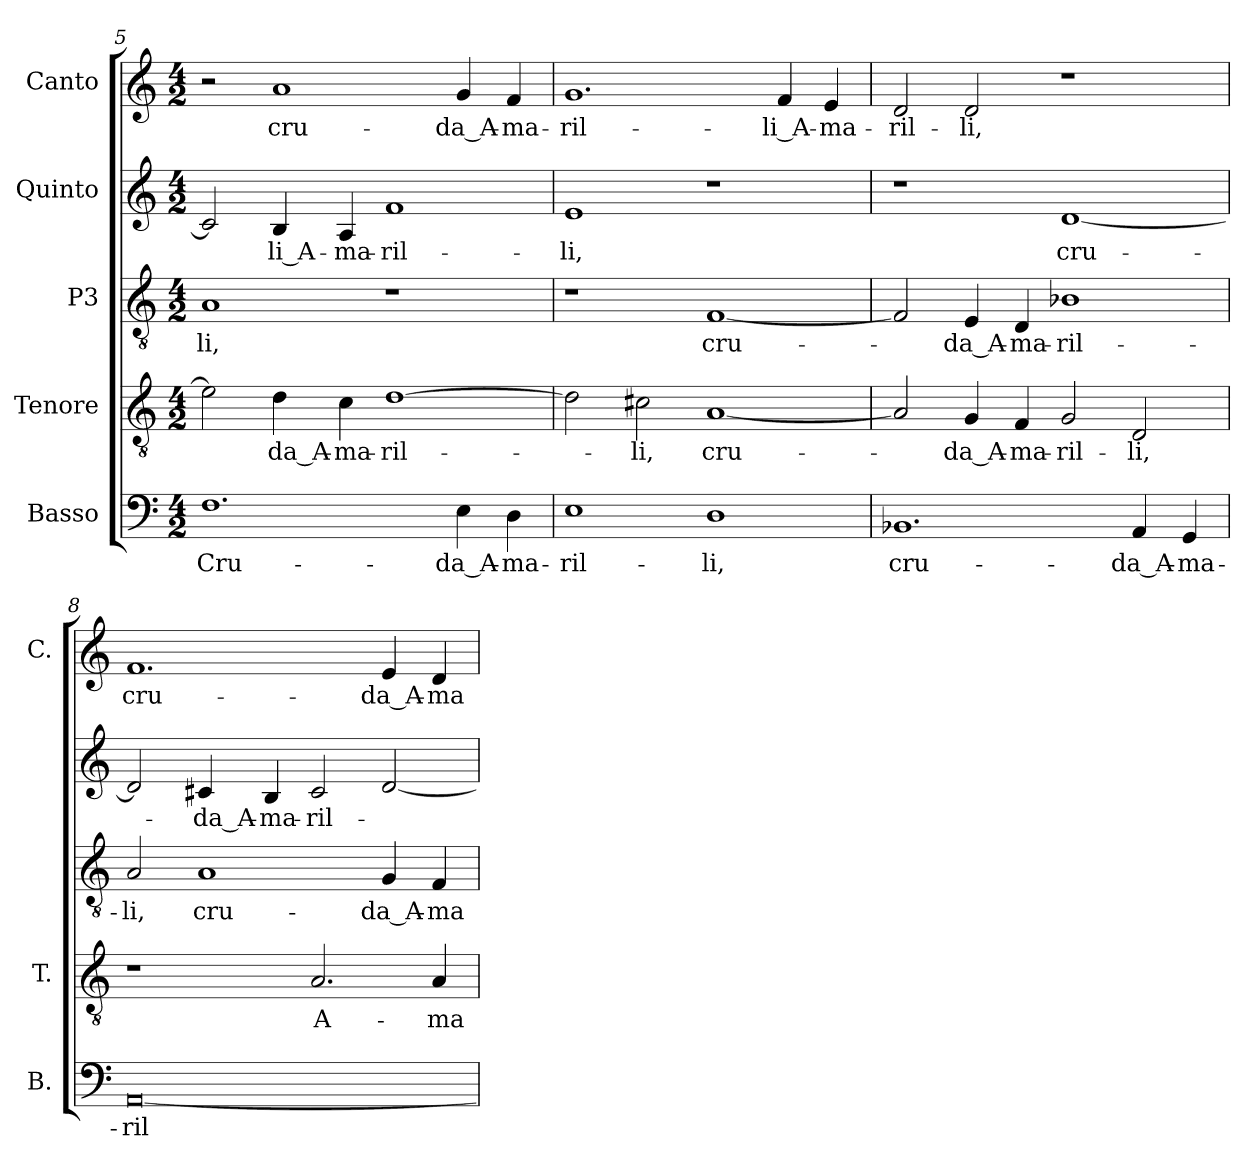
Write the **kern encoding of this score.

**kern	**text	**kern	**text	**kern	**text	**kern	**text	**kern	**text
*part5	*part5	*part4	*part4	*part3	*part3	*part2	*part2	*part1	*part1
*staff5	*staff5	*staff4	*staff4	*staff3	*staff3	*staff2	*staff2	*staff1	*staff1
*I"Basso	*	*I"Tenore	*	*I"P3	*	*I"Quinto	*	*I"Canto	*
*I'B.	*	*I'T.	*	*	*	*	*	*I'C.	*
*clefF4	*	*clefGv2	*	*clefGv2	*	*clefG2	*	*clefG2	*
*	*	*ITrd7c12	*	*ITrd7c12	*	*	*	*	*
*k[]	*	*k[]	*	*k[]	*	*k[]	*	*k[]	*
*C:	*	*C:	*	*C:	*	*C:	*	*C:	*
*M4/2	*	*M4/2	*	*M4/2	*	*M4/2	*	*M4/2	*
=5	=5	=5	=5	=5	=5	=5	=5	=5	=5
!	!LO:LY:b:color=#000000	!	!	!	!	!	!	!	!
!	!	!	!	!	!LO:LY:b:color=#000000	!	!	!	!
1.Fi	Cru-	2Ei\]	.	1AAi	-li,	2ci/]	.	2r	.
!	!	!	!LO:LY:b:color=#000000	!	!	!	!	!	!
!	!	!	!	!	!	!	!LO:LY:b:color=#000000	!	!
!	!	!	!	!	!	!	!	!	!LO:LY:b:color=#000000
.	.	4Di\	-da_A-	.	.	4Bi/	-li_A-	1ai	cru-
!	!	!	!LO:LY:b:color=#000000	!	!	!	!	!	!
!	!	!	!	!	!	!	!LO:LY:b:color=#000000	!	!
.	.	4Ci\	-ma-	.	.	4Ai/	-ma-	.	.
!	!	!	!LO:LY:b:color=#000000	!	!	!	!	!	!
!	!	!	!	!	!	!	!LO:LY:b:color=#000000	!	!
.	.	[>1Di	-ril-	1r	.	1fi	-ril-	.	.
!	!LO:LY:b:color=#000000	!	!	!	!	!	!	!	!
!	!	!	!	!	!	!	!	!	!LO:LY:b:color=#000000
4Ei\	-da_A-	.	.	.	.	.	.	4gi/	-da_A-
!	!LO:LY:b:color=#000000	!	!	!	!	!	!	!	!
!	!	!	!	!	!	!	!	!	!LO:LY:b:color=#000000
4Di\	-ma-	.	.	.	.	.	.	4fi/	-ma-
=6	=6	=6	=6	=6	=6	=6	=6	=6	=6
!	!LO:LY:b:color=#000000	!	!	!	!	!	!	!	!
!	!	!	!	!	!	!	!LO:LY:b:color=#000000	!	!
!	!	!	!	!	!	!	!	!	!LO:LY:b:color=#000000
1Ei	-ril-	2Di\]	.	1r	.	1ei	-li,	1.gi	-ril-
!	!	!	!LO:LY:b:color=#000000	!	!	!	!	!	!
.	.	2C#Xi\	-li,	.	.	.	.	.	.
!	!LO:LY:b:color=#000000	!	!	!	!	!	!	!	!
!	!	!	!LO:LY:b:color=#000000	!	!	!	!	!	!
!	!	!	!	!	!LO:LY:b:color=#000000	!	!	!	!
1Di	-li,	[<1AAi	cru-	[<1FFi	cru-	1r	.	.	.
!	!	!	!	!	!	!	!	!	!LO:LY:b:color=#000000
.	.	.	.	.	.	.	.	4fi/	-li_A-
!	!	!	!	!	!	!	!	!	!LO:LY:b:color=#000000
.	.	.	.	.	.	.	.	4ei/	-ma-
=7	=7	=7	=7	=7	=7	=7	=7	=7	=7
!	!LO:LY:b:color=#000000	!	!	!	!	!	!	!	!
!	!	!	!	!	!	!	!	!	!LO:LY:b:color=#000000
1.BB-Xi	cru-	2AAi/]	.	2FFi/]	.	1r	.	2di/	-ril-
!	!	!	!LO:LY:b:color=#000000	!	!	!	!	!	!
!	!	!	!	!	!LO:LY:b:color=#000000	!	!	!	!
!	!	!	!	!	!	!	!	!	!LO:LY:b:color=#000000
.	.	4GGi/	-da_A-	4EEi/	-da_A-	.	.	2di/	-li,
!	!	!	!LO:LY:b:color=#000000	!	!	!	!	!	!
!	!	!	!	!	!LO:LY:b:color=#000000	!	!	!	!
.	.	4FFi/	-ma-	4DDi/	-ma-	.	.	.	.
!	!	!	!LO:LY:b:color=#000000	!	!	!	!	!	!
!	!	!	!	!	!LO:LY:b:color=#000000	!	!	!	!
!	!	!	!	!	!	!	!LO:LY:b:color=#000000	!	!
.	.	2GGi/	-ril-	1BB-Xi	-ril-	[<1di	cru-	1r	.
!	!LO:LY:b:color=#000000	!	!	!	!	!	!	!	!
!	!	!	!LO:LY:b:color=#000000	!	!	!	!	!	!
4AAi/	-da_A-	2DDi/	-li,	.	.	.	.	.	.
!	!LO:LY:b:color=#000000	!	!	!	!	!	!	!	!
4GGi/	-ma-	.	.	.	.	.	.	.	.
!!LO:LB:g=z
=8	=8	=8	=8	=8	=8	=8	=8	=8	=8
!	!LO:LY:b:color=#000000	!	!	!	!	!	!	!	!
!	!	!	!	!	!LO:LY:b:color=#000000	!	!	!	!
!	!	!	!	!	!	!	!	!	!LO:LY:b:color=#000000
[<0AAi	-ril-	1r	.	2AAi/	-li,	2di/]	.	1.fi	cru-
!	!	!	!	!	!LO:LY:b:color=#000000	!	!	!	!
!	!	!	!	!	!	!	!LO:LY:b:color=#000000	!	!
.	.	.	.	1AAi	cru-	4c#Xi/	-da_A-	.	.
!	!	!	!	!	!	!	!LO:LY:b:color=#000000	!	!
.	.	.	.	.	.	4Bi/	-ma-	.	.
!	!	!	!LO:LY:b:color=#000000	!	!	!	!	!	!
!	!	!	!	!	!	!	!LO:LY:b:color=#000000	!	!
.	.	2.AAi/	A-	.	.	2c#i/	-ril-	.	.
!	!	!	!	!	!LO:LY:b:color=#000000	!	!	!	!
!	!	!	!	!	!	!	!	!	!LO:LY:b:color=#000000
.	.	.	.	4GGi/	-da_A-	[<2di/	.	4ei/	-da_A-
!	!	!	!LO:LY:b:color=#000000	!	!	!	!	!	!
!	!	!	!	!	!LO:LY:b:color=#000000	!	!	!	!
!	!	!	!	!	!	!	!	!	!LO:LY:b:color=#000000
.	.	4AAi/	-ma-	4FFi/	-ma-	.	.	4di/	-ma-
=	=	=	=	=	=	=	=	=	=
*-	*-	*-	*-	*-	*-	*-	*-	*-	*-
